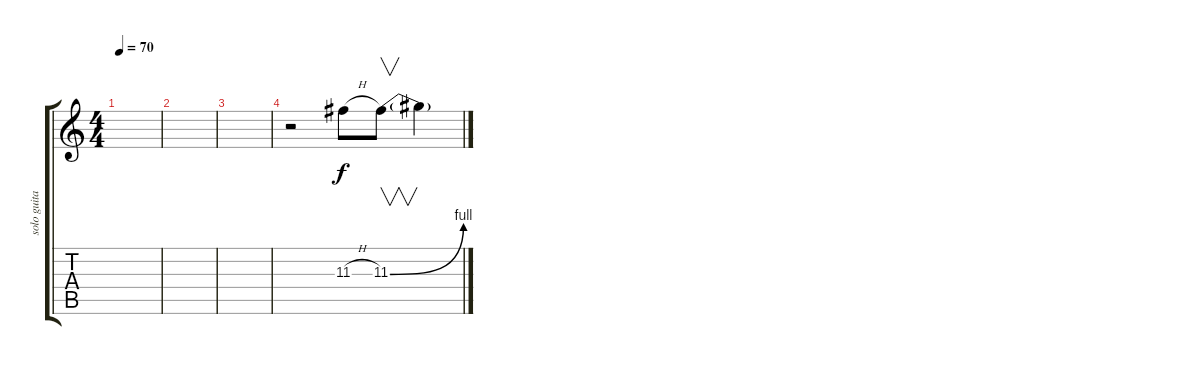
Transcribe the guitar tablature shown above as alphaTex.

\track ("solo guitar" "solo guita") {instrument distortionguitar}
\staff {score tabs}
\tuning (E4 B3 G3 D3 A2 E2) {hide}
\ts (4 4)
\tempo 70
\clef g2
\ks c
|
|
|
r.2 11.3{h}.8 11.3{be (bend 0 0 60 4)}.8{v} 11.3{t}.4
